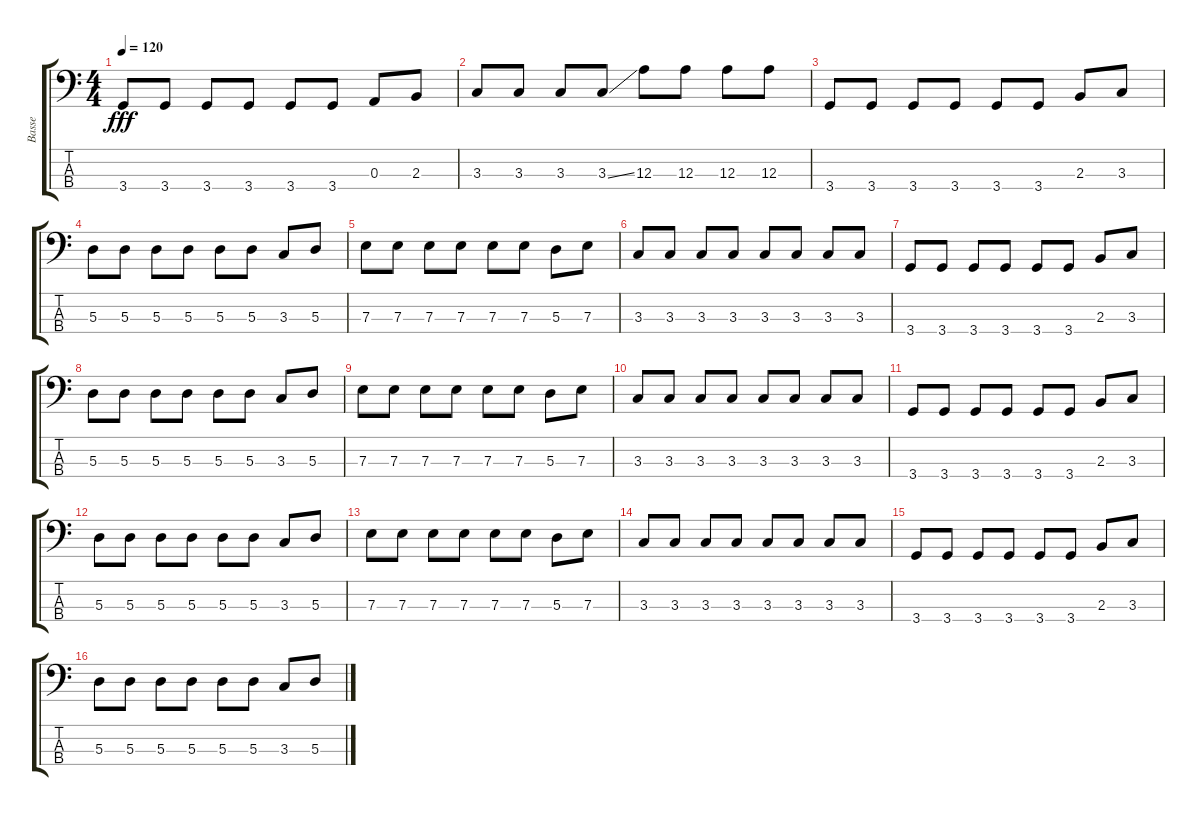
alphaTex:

\track ("Basse" "Basse") {instrument electricbassfinger}
\staff {score tabs}
\tuning (G2 D2 A1 E1) {hide}
\ts (4 4)
\tempo 120
\clef f4
\ks c
3.4.8{dy fff} 3.4.8 3.4.8 3.4.8 3.4.8 3.4.8 0.3.8 2.3.8 |
3.3.8 3.3.8 3.3.8 3.3{ss}.8 12.3.8 12.3.8 12.3.8 12.3.8 |
3.4.8 3.4.8 3.4.8 3.4.8 3.4.8 3.4.8 2.3.8 3.3.8 |
5.3.8 5.3.8 5.3.8 5.3.8 5.3.8 5.3.8 3.3.8 5.3.8 |
7.3.8 7.3.8 7.3.8 7.3.8 7.3.8 7.3.8 5.3.8 7.3.8 |
3.3.8 3.3.8 3.3.8 3.3.8 3.3.8 3.3.8 3.3.8 3.3.8 |
3.4.8 3.4.8 3.4.8 3.4.8 3.4.8 3.4.8 2.3.8 3.3.8 |
5.3.8 5.3.8 5.3.8 5.3.8 5.3.8 5.3.8 3.3.8 5.3.8 |
7.3.8 7.3.8 7.3.8 7.3.8 7.3.8 7.3.8 5.3.8 7.3.8 |
3.3.8 3.3.8 3.3.8 3.3.8 3.3.8 3.3.8 3.3.8 3.3.8 |
3.4.8 3.4.8 3.4.8 3.4.8 3.4.8 3.4.8 2.3.8 3.3.8 |
5.3.8 5.3.8 5.3.8 5.3.8 5.3.8 5.3.8 3.3.8 5.3.8 |
7.3.8 7.3.8 7.3.8 7.3.8 7.3.8 7.3.8 5.3.8 7.3.8 |
3.3.8 3.3.8 3.3.8 3.3.8 3.3.8 3.3.8 3.3.8 3.3.8 |
3.4.8 3.4.8 3.4.8 3.4.8 3.4.8 3.4.8 2.3.8 3.3.8 |
5.3.8 5.3.8 5.3.8 5.3.8 5.3.8 5.3.8 3.3.8 5.3.8
